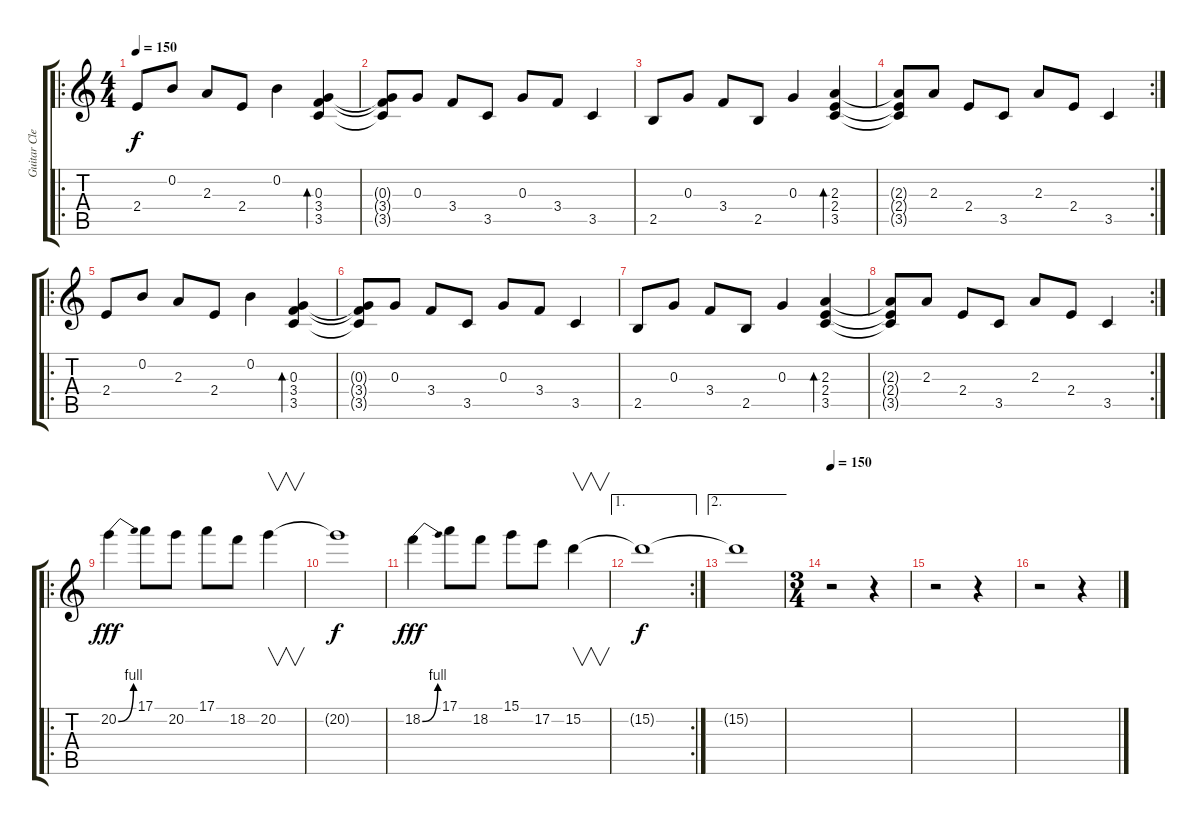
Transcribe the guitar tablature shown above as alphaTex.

\track ("Guitar Clean 2" "Guitar Cle") {instrument electricguitarclean}
\staff {score tabs}
\tuning (E4 B3 G3 D3 A2 E2) {hide}
\ro
\ts (4 4)
\tempo 150
\tempo 112
\tempo 150
\clef g2
\ks c
2.4.8{dy f instrument electricguitarclean} 0.2.8 2.3.8 2.4.8 0.2.4 (0.3 3.4 3.5).4{bd 120} |
(0.3{t} 3.4{t} 3.5{t}).8 0.3.8 3.4.8 3.5.8 0.3.8 3.4.8 3.5.4 |
2.5.8 0.3.8 3.4.8 2.5.8 0.3.4 (2.3 2.4 3.5).4{bd 120} |
\rc 2
(2.3{t} 2.4{t} 3.5{t}).8 2.3.8 2.4.8 3.5.8 2.3.8 2.4.8 3.5.4 |
\ro
2.4.8 0.2.8 2.3.8 2.4.8 0.2.4 (0.3 3.4 3.5).4{bd 120} |
(0.3{t} 3.4{t} 3.5{t}).8 0.3.8 3.4.8 3.5.8 0.3.8 3.4.8 3.5.4 |
2.5.8 0.3.8 3.4.8 2.5.8 0.3.4 (2.3 2.4 3.5).4{bd 120} |
\rc 2
(2.3{t} 2.4{t} 3.5{t}).8 2.3.8 2.4.8 3.5.8 2.3.8 2.4.8 3.5.4 |
\ro
20.2{be (bend 0 0 60 4)}.4{dy fff instrument distortionguitar} 17.1.8 20.2.8 17.1.8 18.2.8 20.2.4{v} |
20.2{t}.1{dy f} |
18.2{be (bend 0 0 60 4)}.4{dy fff} 17.1.8 18.2.8 15.1.8 17.2.8 15.2.4{v} |
\ae 1
\rc 2
15.2{t}.1{dy f} |
\ae 2
15.2{t}.1 |
\ts (3 4)
\tempo 150
r.2 r.4 |
r.2 r.4 |
r.2 r.4
